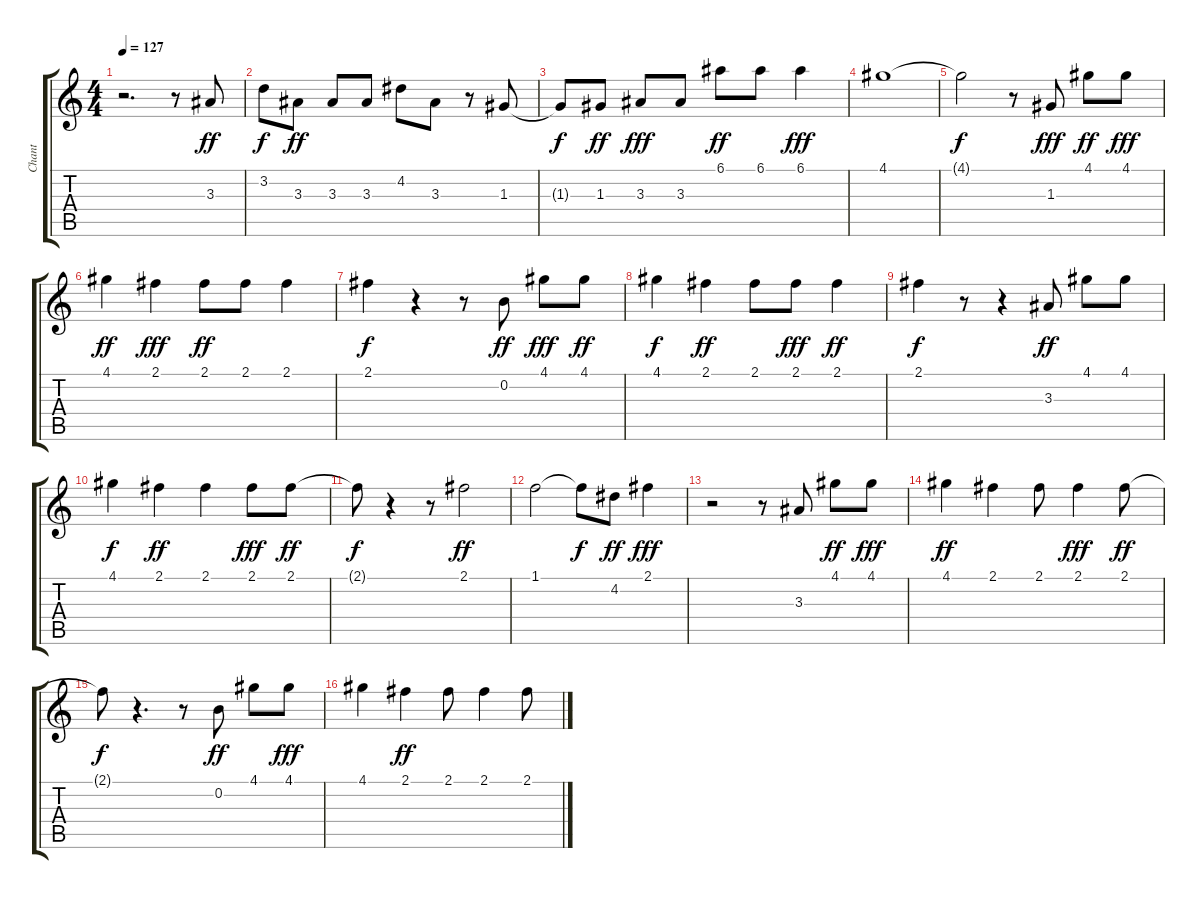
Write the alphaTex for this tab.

\track ("Chant" "Chant") {instrument electricguitarjazz}
\staff {score tabs}
\tuning (E4 B3 G3 D3 A2 E2) {hide}
\ts (4 4)
\tempo 127
\clef g2
\ks c
r.2{d dy ff} r.8 3.3.8 |
3.2.8{dy f} 3.3.8{dy ff} 3.3.8 3.3.8 4.2.8 3.3.8 r.8 1.3.8 |
1.3{t}.8{dy f} 1.3.8{dy ff} 3.3.8{dy fff} 3.3.8 6.1.8{dy ff} 6.1.8 6.1.4{dy fff} |
4.1.1 |
4.1{t}.2{dy f} r.8 1.3.8{dy fff} 4.1.8{dy ff} 4.1.8{dy fff} |
4.1.4{dy ff} 2.1.4{dy fff} 2.1.8{dy ff} 2.1.8 2.1.4 |
2.1.4{dy f} r.4 r.8 0.2.8{dy ff} 4.1.8{dy fff} 4.1.8{dy ff} |
4.1.4{dy f} 2.1.4{dy ff} 2.1.8 2.1.8{dy fff} 2.1.4{dy ff} |
2.1.4{dy f} r.8 r.4 3.3.8{dy ff} 4.1.8 4.1.8 |
4.1.4{dy f} 2.1.4{dy ff} 2.1.4 2.1.8{dy fff} 2.1.8{dy ff} |
2.1{t}.8{dy f} r.4 r.8 2.1.2{dy ff} |
1.1.2 1.1{t}.8{dy f} 4.2.8{dy ff} 2.1.4{dy fff} |
r.2 r.8 3.3.8 4.1.8{dy ff} 4.1.8{dy fff} |
4.1.4{dy ff} 2.1.4 2.1.8 2.1.4{dy fff} 2.1.8{dy ff} |
2.1{t}.8{dy f} r.4{d} r.8 0.2.8{dy ff} 4.1.8 4.1.8{dy fff} |
4.1.4 2.1.4{dy ff} 2.1.8 2.1.4 2.1.8
